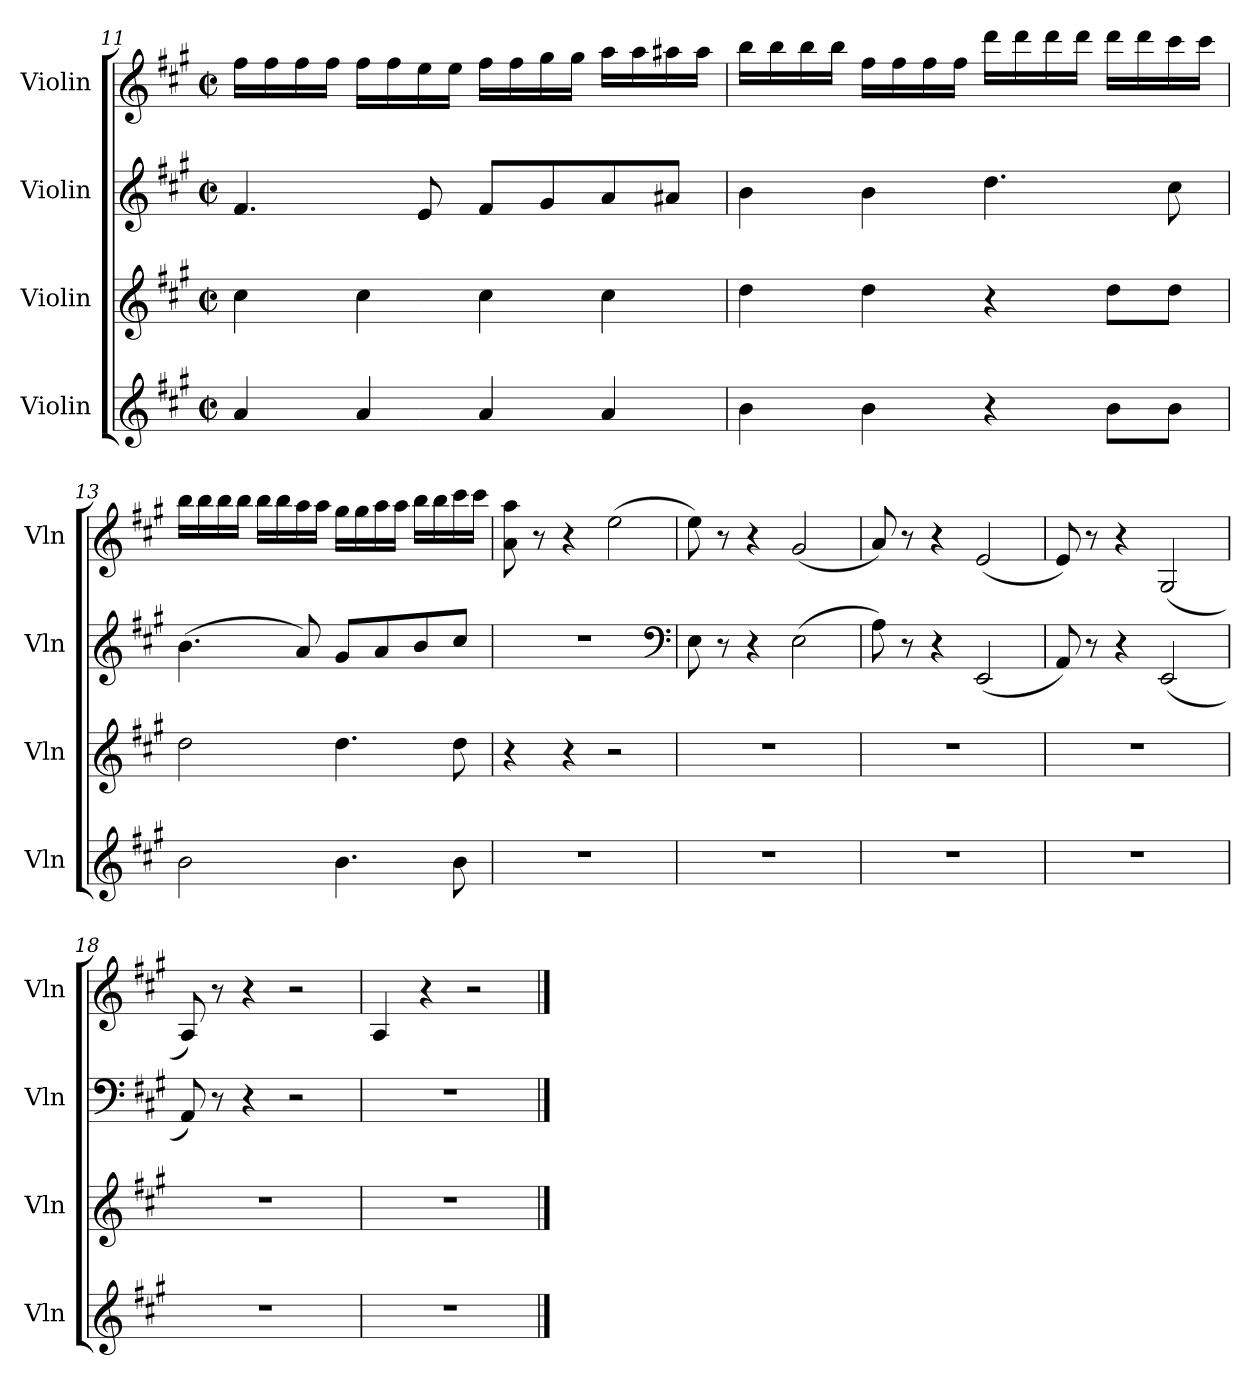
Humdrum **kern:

**kern	**kern	**kern	**kern
*part4	*part3	*part2	*part1
*staff4	*staff3	*staff2	*staff1
*I"Violin	*I"Violin	*I"Violin	*I"Violin
*I'Vln	*I'Vln	*I'Vln	*I'Vln
*clefG2	*clefG2	*clefG2	*clefG2
*k[f#c#g#]	*k[f#c#g#]	*k[f#c#g#]	*k[f#c#g#]
*M2/2	*M2/2	*M2/2	*M2/2
*met(c|)	*met(c|)	*met(c|)	*met(c|)
=11	=11	=11	=11
4a/	4cc#\	4.f#/	16ff#\LL
.	.	.	16ff#\
.	.	.	16ff#\
.	.	.	16ff#\JJ
4a/	4cc#\	.	16ff#\LL
.	.	.	16ff#\
.	.	8e/	16ee\
.	.	.	16ee\JJ
4a/	4cc#\	8f#/L	16ff#\LL
.	.	.	16ff#\
.	.	8g#/	16gg#\
.	.	.	16gg#\JJ
4a/	4cc#\	8a/	16aa\LL
.	.	.	16aa\
.	.	8a#X/J	16aa#X\
.	.	.	16aa#\JJ
!!LO:LB:g=z
=12	=12	=12	=12
4b\	4dd\	4b\	16bb\LL
.	.	.	16bb\
.	.	.	16bb\
.	.	.	16bb\JJ
4b\	4dd\	4b\	16ff#\LL
.	.	.	16ff#\
.	.	.	16ff#\
.	.	.	16ff#\JJ
4r	4r	4.dd\	16ddd\LL
.	.	.	16ddd\
.	.	.	16ddd\
.	.	.	16ddd\JJ
8b\L	8dd\L	.	16ddd\LL
.	.	.	16ddd\
8b\J	8dd\J	8cc#\	16ccc#\
.	.	.	16ccc#\JJ
=13	=13	=13	=13
2b\	2dd\	(>4.b\	16bb\LL
.	.	.	16bb\
.	.	.	16bb\
.	.	.	16bb\JJ
.	.	.	16bb\LL
.	.	.	16bb\
.	.	8a/)	16aa\
.	.	.	16aa\JJ
4.b\	4.dd\	8g#/L	16gg#\LL
.	.	.	16gg#\
.	.	8a/	16aa\
.	.	.	16aa\JJ
.	.	8b/	16bb\LL
.	.	.	16bb\
8b\	8dd\	8cc#/J	16ccc#\
.	.	.	16ccc#\JJ
=14	=14	=14	=14
1r	4r	1r	8a\ 8aa\
.	.	.	8r
.	4r	.	4r
.	2r	.	(>2ee\
*	*	*clefF4	*
!!LO:PB:g=z
=15	=15	=15	=15
1r	1r	8E\	8ee\)
.	.	8r	8r
.	.	4r	4r
.	.	(>2E\	(<2g#/
=16	=16	=16	=16
1r	1r	8A\)	8a/)
.	.	8r	8r
.	.	4r	4r
.	.	(<2EE/	(<2e/
=17	=17	=17	=17
1r	1r	8AA/)	8e/)
.	.	8r	8r
.	.	4r	4r
.	.	(<2EE/	(<2G#/
=18	=18	=18	=18
1r	1r	8AA/)	8A/)
.	.	8r	8r
.	.	4r	4r
.	.	2r	2r
=19	=19	=19	=19
1r	1r	1r	4A/
.	.	.	4r
.	.	.	2r
==	==	==	==
*-	*-	*-	*-
